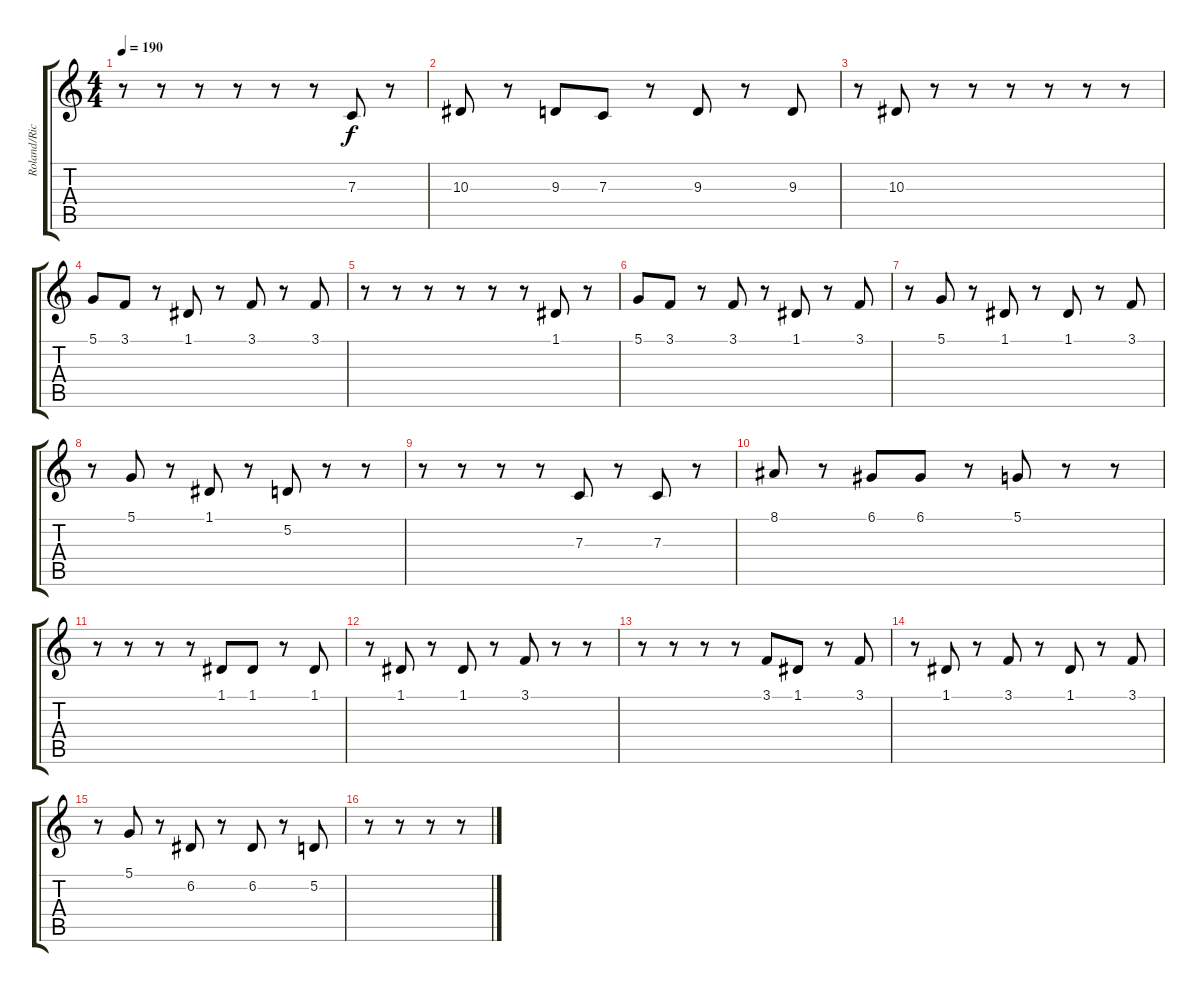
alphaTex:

\track ("Roland/Richard" "Roland/Ric") {instrument pad1newage}
\staff {score tabs}
\tuning (D4 A3 F3 C3 G2 C2) {hide}
\ts (4 4)
\tempo 190
\clef g2
\ks c
r.8{dy f} r.8 r.8 r.8 r.8 r.8 7.3.8 r.8 |
10.3.8 r.8 9.3.8 7.3.8 r.8 9.3.8 r.8 9.3.8 |
r.8 10.3.8 r.8 r.8 r.8 r.8 r.8 r.8 |
5.1.8 3.1.8 r.8 1.1.8 r.8 3.1.8 r.8 3.1.8 |
r.8 r.8 r.8 r.8 r.8 r.8 1.1.8 r.8 |
5.1.8 3.1.8 r.8 3.1.8 r.8 1.1.8 r.8 3.1.8 |
r.8 5.1.8 r.8 1.1.8 r.8 1.1.8 r.8 3.1.8 |
r.8 5.1.8 r.8 1.1.8 r.8 5.2.8 r.8 r.8 |
r.8 r.8 r.8 r.8 7.3.8 r.8 7.3.8 r.8 |
8.1.8 r.8 6.1.8 6.1.8 r.8 5.1.8 r.8 r.8 |
r.8 r.8 r.8 r.8 1.1.8 1.1.8 r.8 1.1.8 |
r.8 1.1.8 r.8 1.1.8 r.8 3.1.8 r.8 r.8 |
r.8 r.8 r.8 r.8 3.1.8 1.1.8 r.8 3.1.8 |
r.8 1.1.8 r.8 3.1.8 r.8 1.1.8 r.8 3.1.8 |
r.8 5.1.8 r.8 6.2.8 r.8 6.2.8 r.8 5.2.8 |
r.8 r.8 r.8 r.8
